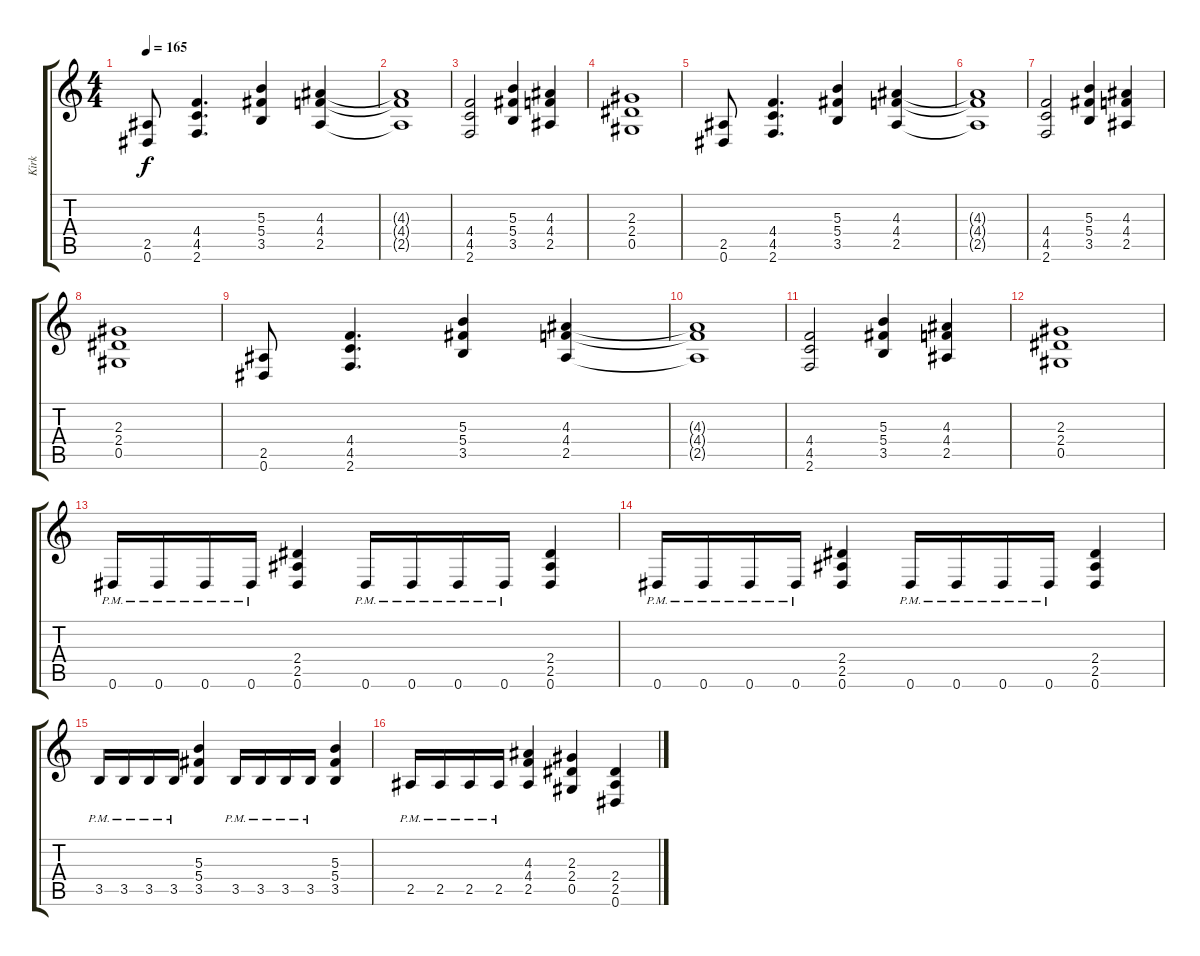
\track ("Kirk" "Kirk") {instrument distortionguitar}
\staff {score tabs}
\tuning (Eb4 Bb3 Gb3 Db3 Ab2 Eb2) {hide}
\ts (4 4)
\tempo 165
\clef g2
\ks c
(2.5 0.6).8{dy f} (4.4 4.5 2.6).4{d} (5.3 5.4 3.5).4 (4.3 4.4 2.5).4 |
(4.3{t} 4.4{t} 2.5{t}).1 |
(4.4 4.5 2.6).2 (5.3 5.4 3.5).4 (4.3 4.4 2.5).4 |
(2.3 2.4 0.5).1 |
(2.5 0.6).8 (4.4 4.5 2.6).4{d} (5.3 5.4 3.5).4 (4.3 4.4 2.5).4 |
(4.3{t} 4.4{t} 2.5{t}).1 |
(4.4 4.5 2.6).2 (5.3 5.4 3.5).4 (4.3 4.4 2.5).4 |
(2.3 2.4 0.5).1 |
(2.5 0.6).8 (4.4 4.5 2.6).4{d} (5.3 5.4 3.5).4 (4.3 4.4 2.5).4 |
(4.3{t} 4.4{t} 2.5{t}).1 |
(4.4 4.5 2.6).2 (5.3 5.4 3.5).4 (4.3 4.4 2.5).4 |
(2.3 2.4 0.5).1 |
0.6{pm}.16 0.6{pm}.16 0.6{pm}.16 0.6{pm}.16 (2.4 2.5 0.6).4 0.6{pm}.16 0.6{pm}.16 0.6{pm}.16 0.6{pm}.16 (2.4 2.5 0.6).4 |
0.6{pm}.16 0.6{pm}.16 0.6{pm}.16 0.6{pm}.16 (2.4 2.5 0.6).4 0.6{pm}.16 0.6{pm}.16 0.6{pm}.16 0.6{pm}.16 (2.4 2.5 0.6).4 |
3.5{pm}.16 3.5{pm}.16 3.5{pm}.16 3.5{pm}.16 (5.3 5.4 3.5).4 3.5{pm}.16 3.5{pm}.16 3.5{pm}.16 3.5{pm}.16 (5.3 5.4 3.5).4 |
2.5{pm}.16 2.5{pm}.16 2.5{pm}.16 2.5{pm}.16 (4.3 4.4 2.5).4 (2.3 2.4 0.5).4 (2.4 2.5 0.6).4
